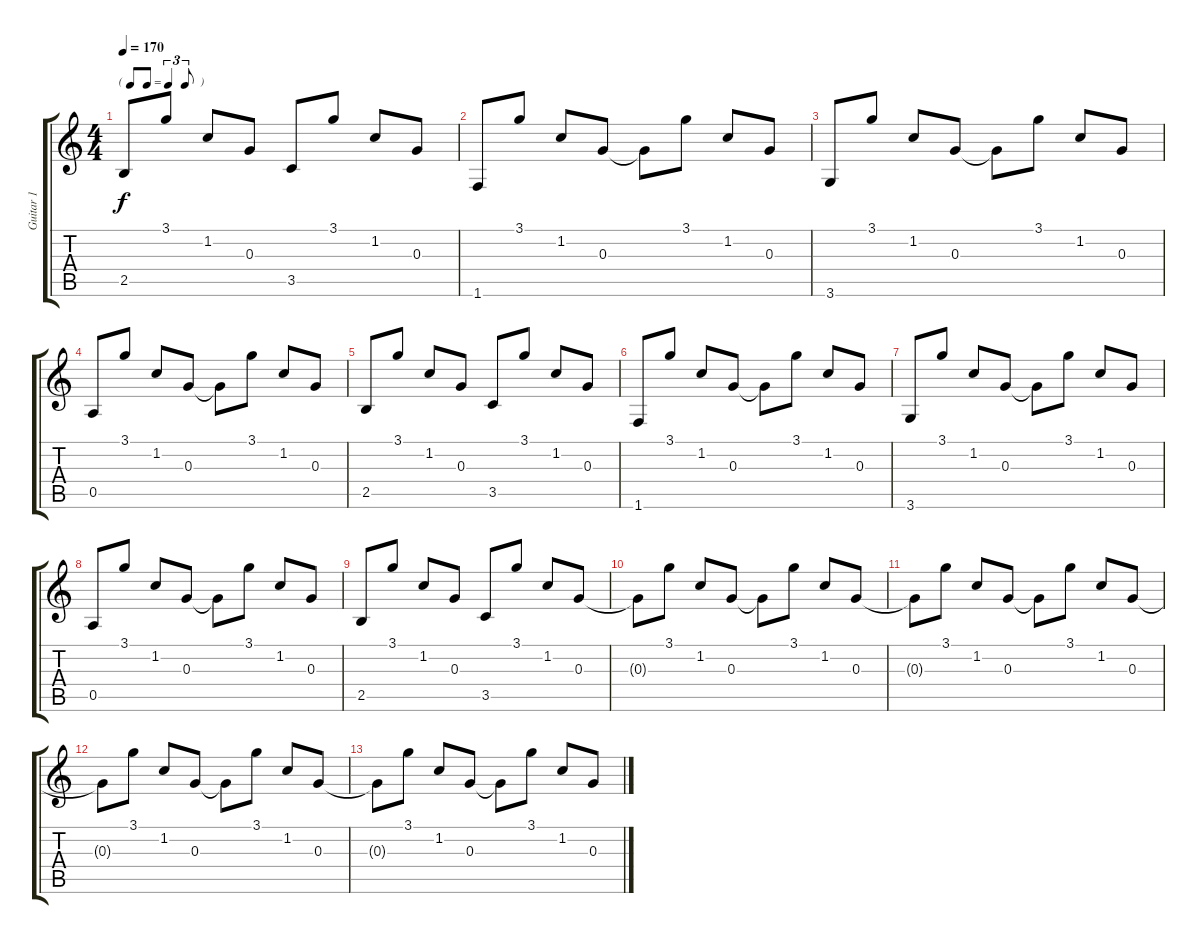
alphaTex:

\track ("Guitar 1" "Guitar 1") {instrument electricguitarclean}
\staff {score tabs}
\tuning (E4 B3 G3 D3 A2 E2) {hide}
\ts (4 4)
\tf triplet8th
\tempo 170
\clef g2
\ks c
2.5.8{dy f} 3.1.8 1.2.8 0.3.8 3.5.8 3.1.8 1.2.8 0.3.8 |
1.6.8 3.1.8 1.2.8 0.3.8 0.3{t}.8 3.1.8 1.2.8 0.3.8 |
3.6.8 3.1.8 1.2.8 0.3.8 0.3{t}.8 3.1.8 1.2.8 0.3.8 |
0.5.8 3.1.8 1.2.8 0.3.8 0.3{t}.8 3.1.8 1.2.8 0.3.8 |
2.5.8 3.1.8 1.2.8 0.3.8 3.5.8 3.1.8 1.2.8 0.3.8 |
1.6.8 3.1.8 1.2.8 0.3.8 0.3{t}.8 3.1.8 1.2.8 0.3.8 |
3.6.8 3.1.8 1.2.8 0.3.8 0.3{t}.8 3.1.8 1.2.8 0.3.8 |
0.5.8 3.1.8 1.2.8 0.3.8 0.3{t}.8 3.1.8 1.2.8 0.3.8 |
2.5.8 3.1.8 1.2.8 0.3.8 3.5.8 3.1.8 1.2.8 0.3.8 |
0.3{t}.8 3.1.8 1.2.8 0.3.8 0.3{t}.8 3.1.8 1.2.8 0.3.8 |
0.3{t}.8 3.1.8 1.2.8 0.3.8 0.3{t}.8 3.1.8 1.2.8 0.3.8 |
0.3{t}.8 3.1.8 1.2.8 0.3.8 0.3{t}.8 3.1.8 1.2.8 0.3.8 |
0.3{t}.8 3.1.8 1.2.8 0.3.8 0.3{t}.8 3.1.8 1.2.8 0.3.8
